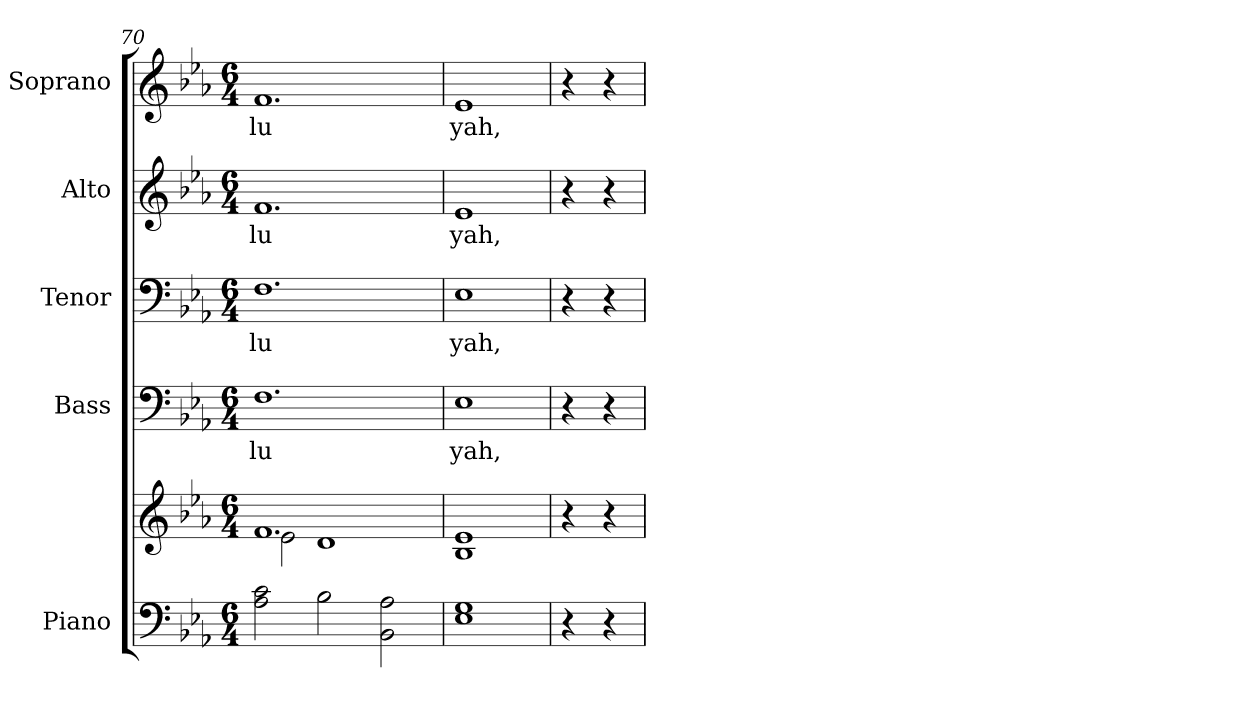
**kern	**kern	**kern	**text	**kern	**text	**kern	**text	**kern	**text
*part5	*part5	*part4	*part4	*part3	*part3	*part2	*part2	*part1	*part1
*staff6	*staff5	*staff4	*staff4	*staff3	*staff3	*staff2	*staff2	*staff1	*staff1
*I"Piano	*	*I"Bass	*	*I"Tenor	*	*I"Alto	*	*I"Soprano	*
*I'Pno.	*	*I'B.	*	*I'T.	*	*I'A.	*	*I'S.	*
*clefF4	*clefG2	*clefF4	*	*clefF4	*	*clefG2	*	*clefG2	*
*k[b-e-a-]	*k[b-e-a-]	*k[b-e-a-]	*	*k[b-e-a-]	*	*k[b-e-a-]	*	*k[b-e-a-]	*
*E-:	*E-:	*E-:	*	*E-:	*	*E-:	*	*E-:	*
*M6/4	*M6/4	*M6/4	*	*M6/4	*	*M6/4	*	*M6/4	*
=70	=70	=70	=70	=70	=70	=70	=70	=70	=70
*	*^	*	*	*	*	*	*	*	*
!	!	!	!	!LO:LY:b:color=#000000	!	!	!	!	!	!
!	!	!	!	!	!	!LO:LY:b:color=#000000	!	!	!	!
!	!	!	!	!	!	!	!	!LO:LY:b:color=#000000	!	!
!	!	!	!	!	!	!	!	!	!	!LO:LY:b:color=#000000
2A-i\ 2ci	1.fi	2e-i\	1.Fi	lu	1.Fi	lu	1.fi	lu	1.fi	lu
2B-i\	.	1di	.	.	.	.	.	.	.	.
2BB-i\ 2A-i	.	.	.	.	.	.	.	.	.	.
*	*v	*v	*	*	*	*	*	*	*	*
!!LO:PB:g=z
=71	=71	=71	=71	=71	=71	=71	=71	=71	=71
!	!	!	!LO:LY:b:color=#000000	!	!	!	!	!	!
!	!	!	!	!	!LO:LY:b:color=#000000	!	!	!	!
!	!	!	!	!	!	!	!LO:LY:b:color=#000000	!	!
!	!	!	!	!	!	!	!	!	!LO:LY:b:color=#000000
1E-i 1Gi	1B-i 1e-i	1E-i	yah,	1E-i	yah,	1e-i	yah,	1e-i	yah,
=72	=72	=72	=72	=72	=72	=72	=72	=72	=72
4r	4r	4r	.	4r	.	4r	.	4r	.
4r	4r	4r	.	4r	.	4r	.	4r	.
=	=	=	=	=	=	=	=	=	=
*-	*-	*-	*-	*-	*-	*-	*-	*-	*-
